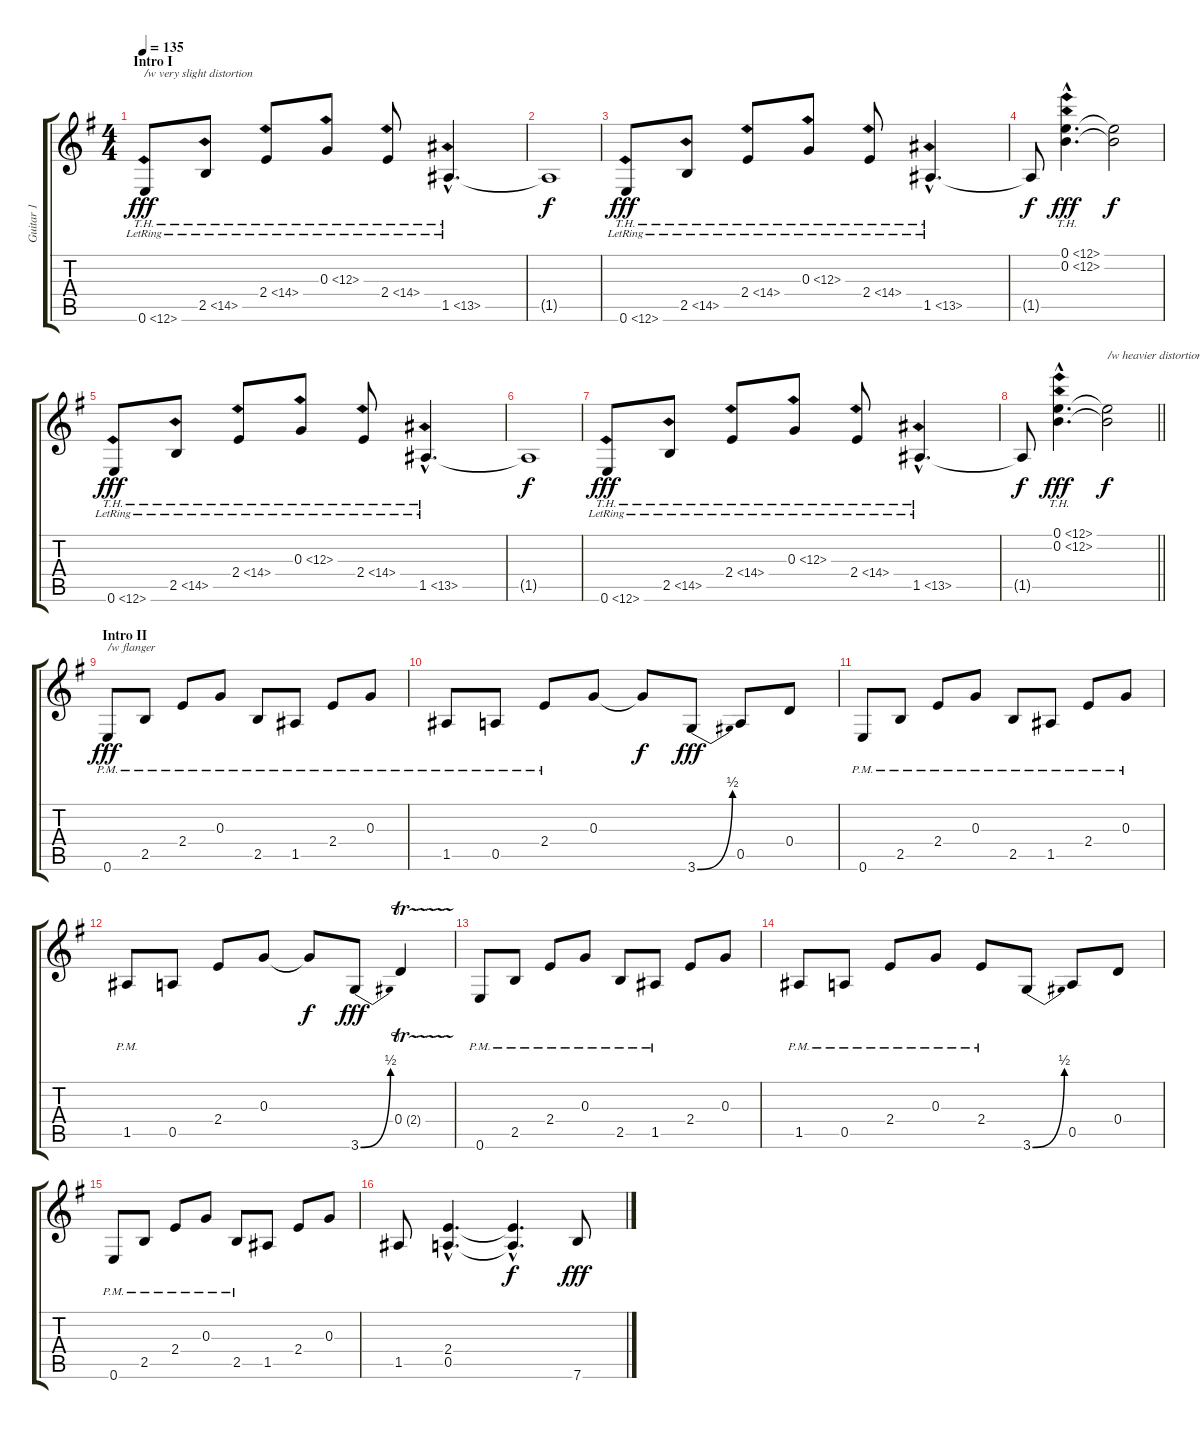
\track ("Guitar 1" "Guitar 1") {instrument distortionguitar}
\staff {score tabs}
\tuning (E4 B3 G3 D3 A2 E2) {hide}
\ts (4 4)
\section ("" "Intro I")
\tempo 135
\clef g2
\ks g
0.6{th 12 lr}.8{txt "/w very slight distortion" dy fff instrument electricguitarclean} 2.5{th 12 lr}.8 2.4{th 12 lr}.8 0.3{th 12 lr}.8 2.4{th 12 lr}.8 1.5{th 12 hac lr}.4{d} |
1.5{t}.1{dy f} |
0.6{th 12 lr}.8{dy fff} 2.5{th 12 lr}.8 2.4{th 12 lr}.8 0.3{th 12 lr}.8 2.4{th 12 lr}.8 1.5{th 12 hac lr}.4{d} |
1.5{t}.8{dy f} (0.1{th 12 hac} 0.2{th 12 hac}).4{d dy fff} (0.1{t} 0.2{t}).2{dy f} |
0.6{th 12 lr}.8{dy fff} 2.5{th 12 lr}.8 2.4{th 12 lr}.8 0.3{th 12 lr}.8 2.4{th 12 lr}.8 1.5{th 12 hac lr}.4{d} |
1.5{t}.1{dy f} |
0.6{th 12 lr}.8{dy fff} 2.5{th 12 lr}.8 2.4{th 12 lr}.8 0.3{th 12 lr}.8 2.4{th 12 lr}.8 1.5{th 12 hac lr}.4{d} |
\barLineRight lightlight
1.5{t}.8{dy f} (0.1{th 12 hac} 0.2{th 12 hac}).4{d dy fff} (0.1{t} 0.2{t}).2{txt "/w heavier distortion" dy f} |
\section ("" "Intro II")
0.6{pm}.8{txt "/w flanger" dy fff instrument distortionguitar} 2.5{pm}.8 2.4{pm}.8 0.3{pm}.8 2.5{pm}.8 1.5{pm}.8 2.4{pm}.8 0.3{pm}.8 |
1.5{pm}.8 0.5{pm}.8 2.4{pm}.8 0.3.8 0.3{t}.8{dy f} 3.6{be (bend 0 0 60 2)}.8{dy fff} 0.5.8 0.4.8 |
0.6{pm}.8 2.5{pm}.8 2.4{pm}.8 0.3{pm}.8 2.5{pm}.8 1.5{pm}.8 2.4{pm}.8 0.3{pm}.8 |
1.5{pm}.8 0.5.8 2.4.8 0.3.8 0.3{t}.8{dy f} 3.6{be (bend 0 0 60 2)}.8{dy fff} 0.4{tr (2 16)}.4 |
0.6{pm}.8 2.5{pm}.8 2.4{pm}.8 0.3{pm}.8 2.5{pm}.8 1.5{pm}.8 2.4.8 0.3.8 |
1.5{pm}.8 0.5{pm}.8 2.4{pm}.8 0.3{pm}.8 2.4{pm}.8 3.6{be (bend 0 0 60 2)}.8 0.5.8 0.4.8 |
0.6{pm}.8 2.5{pm}.8 2.4{pm}.8 0.3{pm}.8 2.5{pm}.8 1.5.8 2.4.8 0.3.8 |
1.5.8 (2.4{hac} 0.5{hac}).4{d} (2.4{hac t} 0.5{hac t}).4{d dy f} 7.6{ss}.8{dy fff}
